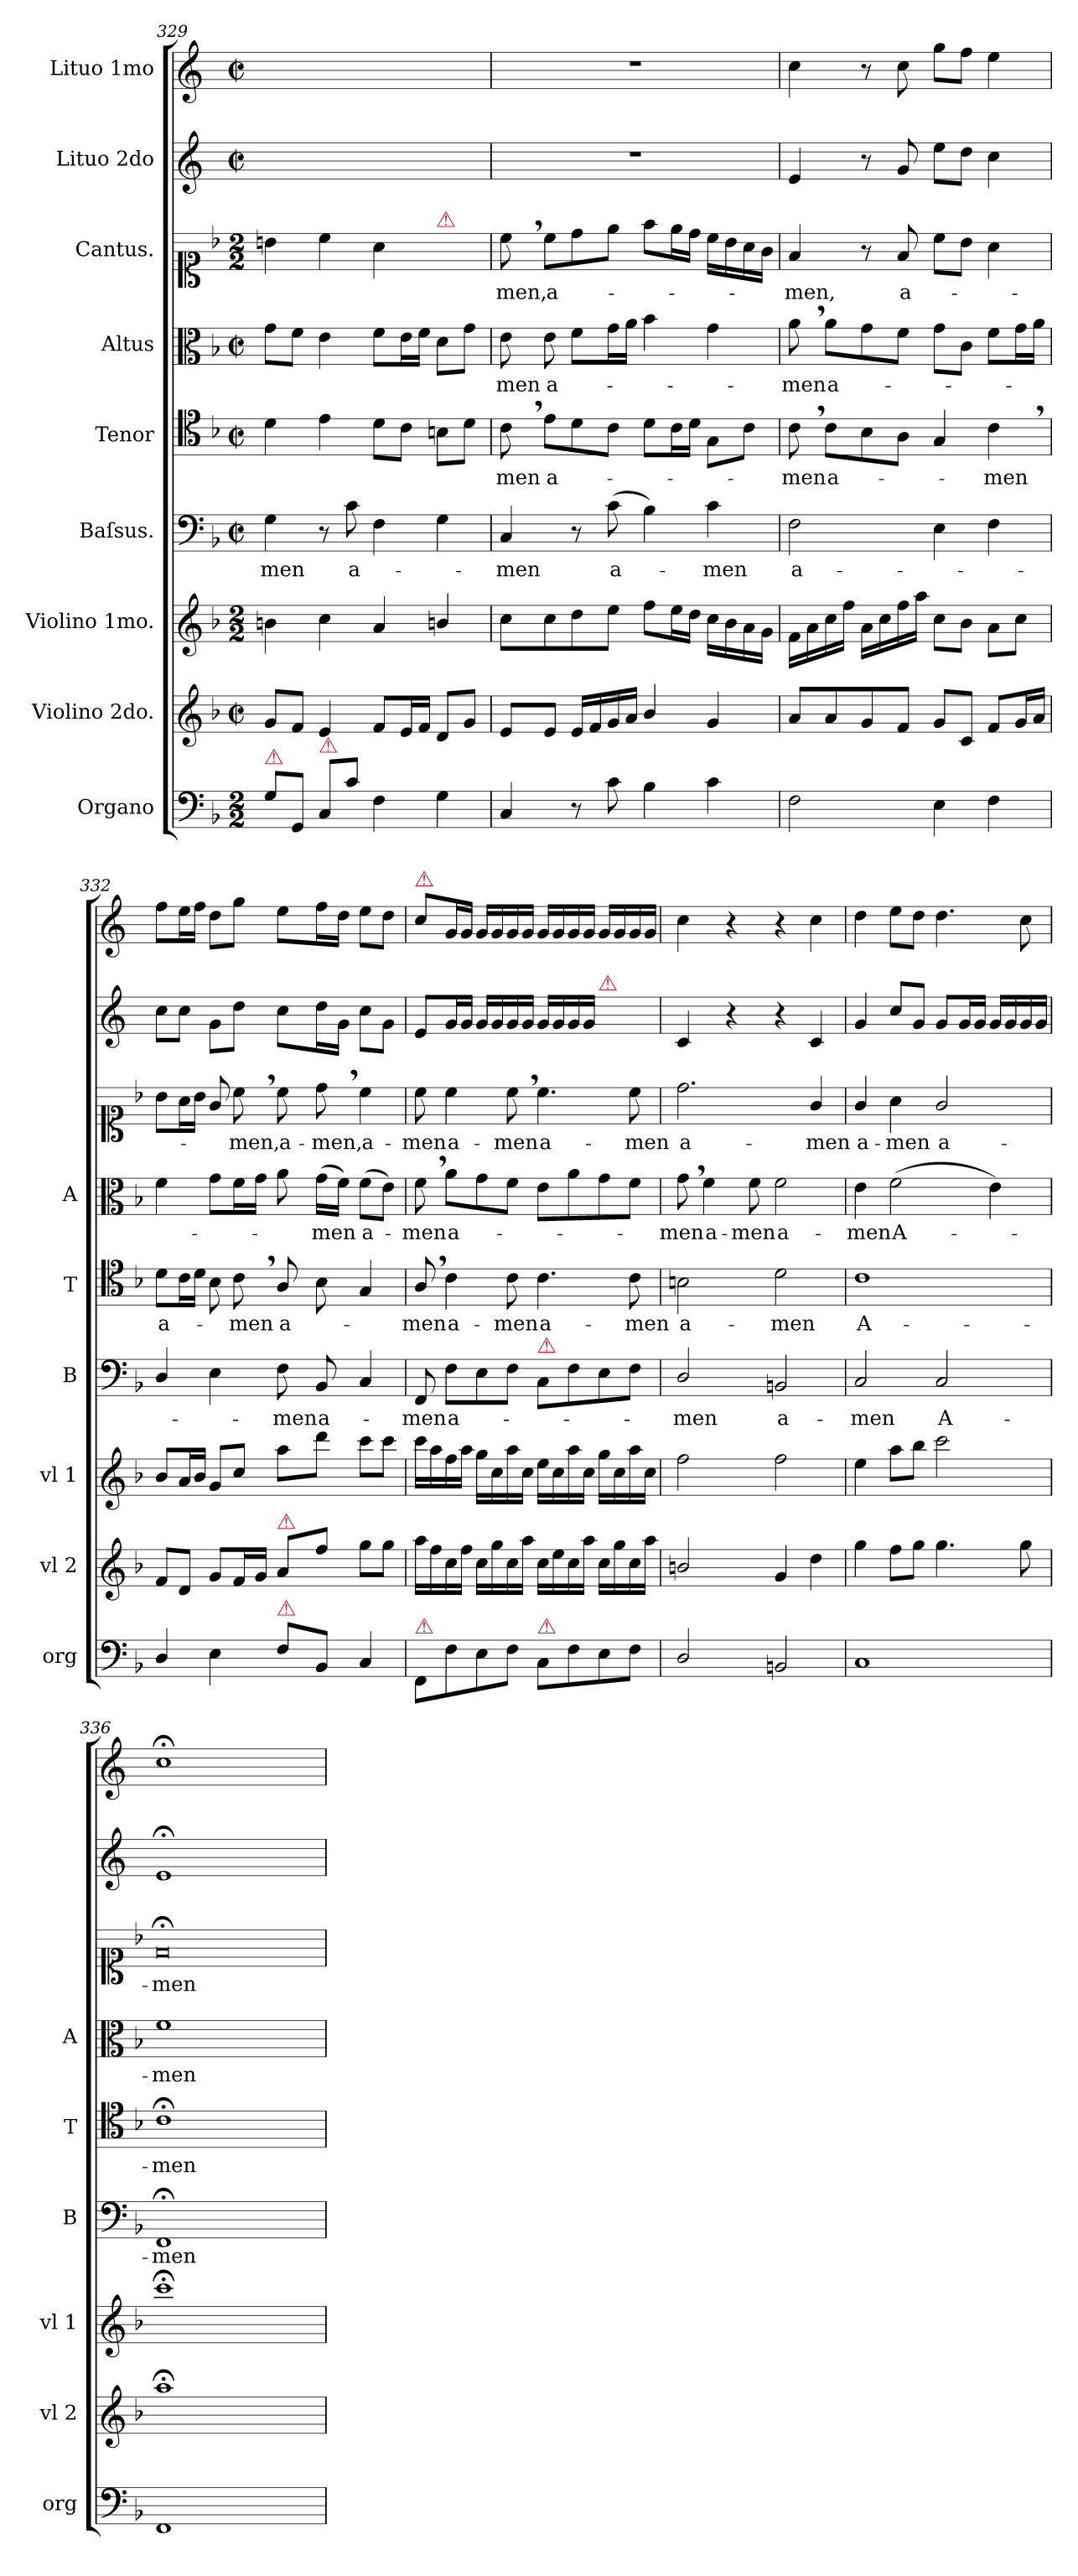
**kern	**kern	**kern	**kern	**text	**kern	**text	**kern	**text	**kern	**text	**kern	**kern
*part9	*part8	*part7	*part6	*part6	*part5	*part5	*part4	*part4	*part3	*part3	*part2	*part1
*staff9	*staff8	*staff7	*staff6	*staff6	*staff5	*staff5	*staff4	*staff4	*staff3	*staff3	*staff2	*staff1
*I"Organo	*I"Violino 2do.	*I"Violino 1mo.	*I"Baſsus.	*	*I"Tenor	*	*I"Altus	*	*I"Cantus.	*	*I"Lituo 2do	*I"Lituo 1mo
*I'org	*I'vl 2	*I'vl 1	*I'B	*	*I'T	*	*I'A	*	*	*	*	*
*clefF4	*clefG2	*clefG2	*clefF4	*	*clefC4	*	*clefC3	*	*clefC1	*	*clefG2	*clefG2
*	*	*	*	*	*	*	*	*	*	*	*ITrd-3c-5	*ITrd-3c-5
*k[b-]	*k[b-]	*k[b-]	*k[b-]	*	*k[b-]	*	*k[b-]	*	*k[b-]	*	*k[b-]	*k[b-]
*M2/2	*M2/2	*M2/2	*M2/2	*	*M2/2	*	*M2/2	*	*M2/2	*	*M2/2	*M2/2
*	*met(c|)	*	*met(c|)	*	*met(c|)	*	*met(c|)	*	*	*	*met(c|)	*met(c|)
=329	=329	=329	=329	=329	=329	=329	=329	=329	=329	=329	=329	=329
!LO:TX:a:color=crimson:t=⚠	!	!	!	!	!	!	!	!	!	!	!	!
8G\L	8g/L	4bn\	4G\	-men	4d\	.	8g\L	.	4bn\	.	1ryy	1ryy
8GG/J	8f/J	.	.	.	.	.	8f\J	.	.	.	.	.
!LO:TX:a:color=crimson:t=⚠	!	!	!	!	!	!	!	!	!	!	!	!
8C/L	4e/	4cc\	8r	.	4e\	.	4e\	.	4cc\	.	.	.
8c\J	.	.	8c\	a-	.	.	.	.	.	.	.	.
4F\	8f/L	4a/	4F\	.	8d\L	.	8f\L	.	4a\	.	.	.
.	16e/L	.	.	.	8c\J	.	16e\L	.	.	.	.	.
.	16f/JJ	.	.	.	.	.	16f\JJ	.	.	.	.	.
!	!	!	!	!	!	!	!	!	!LO:TX:a:color=crimson:t=⚠	!	!	!
4G\	8d/L	4bn/	4G\	.	8Bn\L	.	8d\L	.	4ryy	.	.	.
.	8g/J	.	.	.	8d\J	.	8g\J	.	.	.	.	.
=330	=330	=330	=330	=330	=330	=330	=330	=330	=330	=330	=330	=330
4C/	8e/L	8cc\L	4C/	-men	8c,\	-men	8e\	-men	8cc,\	-men,	1r	1r
.	8e/J	8cc\	.	.	8e\L	a-	8e\	a-	8cc\L	a-	.	.
8r	16e/LL	8dd\	8r	.	8d\	.	8f\L	.	8dd\	.	.	.
.	16f/	.	.	.	.	.	.	.	.	.	.	.
8c\	16g/	8ee\J	(>8c\	a-	8c\J	.	16g\L	.	8ee\J	.	.	.
.	16a/JJ	.	.	.	.	.	16a\JJ	.	.	.	.	.
4B-\	4b-/	8ff\L	4B-\)	.	8d\L	.	4b-\	.	8ff\L	.	.	.
.	.	16ee\L	.	.	16c\L	.	.	.	16ee\L	.	.	.
.	.	16dd\JJ	.	.	16d\JJ	.	.	.	16dd\JJ	.	.	.
4c\	4g/	16cc\LL	4c\	-men	8G\L	.	4g\	.	16cc\LL	.	.	.
.	.	16b-\	.	.	.	.	.	.	16b-\	.	.	.
.	.	16a\	.	.	8c\J	.	.	.	16a\	.	.	.
.	.	16g\JJ	.	.	.	.	.	.	16g\JJ	.	.	.
=331	=331	=331	=331	=331	=331	=331	=331	=331	=331	=331	=331	=331
2F\	8a/L	16f\LL	2F\	a-	8c,\	-men	8a,\	-men	4f/	-men,	4a/	4ff\
.	.	16a\	.	.	.	.	.	.	.	.	.	.
.	8a/	16cc\	.	.	8c\L	a-	8a\L	a-	.	.	.	.
.	.	16ff\JJ	.	.	.	.	.	.	.	.	.	.
.	8g/	16a\LL	.	.	8B-\	.	8g\	.	8r	.	8r	8r
.	.	16cc\	.	.	.	.	.	.	.	.	.	.
.	8f/J	16ff\	.	.	8A\J	.	8f\J	.	8f/	a-	8cc/	8ff\
.	.	16aa\JJ	.	.	.	.	.	.	.	.	.	.
4E\	8g/L	8cc\L	4E\	.	4G/	.	8g\L	.	8cc\L	.	8aa\L	8ccc\L
.	8c/J	8b-\J	.	.	.	.	8c\J	.	8b-\J	.	8gg\J	8bb-\J
4F\	8f/L	8a\L	4F\	.	4c,\	-men	8f\L	.	4a\	.	4ff\	4aa\
.	16g/L	8cc\J	.	.	.	.	16g\L	.	.	.	.	.
.	16a/JJ	.	.	.	.	.	16a\JJ	.	.	.	.	.
=332	=332	=332	=332	=332	=332	=332	=332	=332	=332	=332	=332	=332
4D/	8f/L	8b-/L	4D/	.	8d\L	a-	4f\	.	8b-\L	.	8ff\L	8bb-\L
.	8d/J	16a/L	.	.	16c\L	.	.	.	16a\L	.	8ff\J	16aa\L
.	.	16b-/JJ	.	.	16d\JJ	.	.	.	16b-\JJ	.	.	16bb-\JJ
4E\	8g/L	8g/L	4E\	.	8B-\	.	8g\L	.	8g/	.	8cc\L	8gg\L
.	16f/L	8cc/J	.	.	8c,\	-men	16f\L	.	8cc,\	-men,	8gg\J	8ccc\J
.	16g/JJ	.	.	.	.	.	16g\JJ	.	.	.	.	.
!	!LO:TX:a:color=crimson:t=⚠	!	!	!	!	!	!	!	!	!	!	!
!LO:TX:a:color=crimson:t=⚠	!	!	!	!	!	!	!	!	!	!	!	!
!	!	!	!	!	!	!LO:LY:i	!	!	!	!	!	!
8F\L	8a/L	8aa\L	8F\	-men	8A/	a-	8a\	.	8cc\	a-	8ff\L	8aa\L
8BB-/J	8ff\J	8ddd\J	8BB-/	a-	8B-\	.	(>16g\LL	-men	8dd,\	-men,	16gg\L	16bb-\L
.	.	.	.	.	.	.	16f\JJ)	.	.	.	16cc\JJ	16gg\JJ
4C/	8gg\L	8ccc\L	4C/	.	4G/	.	(>8f\L	a-	4cc\	a-	8ff\L	8aa\L
.	8gg\J	8ccc\J	.	.	.	.	8e\J)	.	.	.	8cc\J	8gg\J
=333	=333	=333	=333	=333	=333	=333	=333	=333	=333	=333	=333	=333
!	!	!	!	!	!	!	!	!	!	!	!	!LO:TX:a:color=crimson:t=⚠
!LO:TX:a:color=crimson:t=⚠	!	!	!	!	!	!	!	!	!	!	!	!
!	!	!	!	!	!	!LO:LY:i	!	!	!	!	!	!
8FF/L	16aa\LL	16ccc\LL	8FF/	-men	8A,/	-men	8f,\	-men	8cc\	-men	8a/L	8ff\L
.	16ff\	16aa\	.	.	.	.	.	.	.	.	.	.
!	!	!	!	!	!	!LO:LY:i	!	!	!	!	!	!
8F\	16cc\	16ff\	8F\L	a-	4c\	a-	8a\L	a-	4cc\	a-	16cc/L	16cc/L
.	16ff\JJ	16aa\JJ	.	.	.	.	.	.	.	.	16cc/JJ	16cc/JJ
8E\	16cc\LL	16gg\LL	8E\	.	.	.	8g\	.	.	.	16cc/LL	16cc/LL
.	16gg\	16cc\	.	.	.	.	.	.	.	.	16cc/	16cc/
!	!	!	!	!	!	!LO:LY:i	!	!	!	!	!	!
8F\J	16cc\	16aa\	8F\J	.	8c\	-men	8f\J	.	8cc,\	-men	16cc/	16cc/
.	16aa\JJ	16cc\JJ	.	.	.	.	.	.	.	.	16cc/JJ	16cc/JJ
!	!	!	!LO:TX:a:color=crimson:t=⚠	!	!	!	!	!	!	!	!	!
!LO:TX:a:color=crimson:t=⚠	!	!	!	!	!	!	!	!	!	!	!	!
!	!	!	!	!	!	!	!	!	!	!LO:LY:i	!	!
8C/L	16cc\LL	16ee\LL	8C/L	.	4.c\	a-	8e\L	.	4.cc\	a-	16cc/LL	16cc/LL
.	16ee\	16cc\	.	.	.	.	.	.	.	.	16cc/	16cc/
8F\	16cc\	16aa\	8F\	.	.	.	8a\	.	.	.	16cc/	16cc/
.	16aa\JJ	16cc\JJ	.	.	.	.	.	.	.	.	16cc/JJ	16cc/JJ
!	!	!	!	!	!	!	!	!	!	!	!LO:TX:a:color=crimson:t=⚠	!
8E\	16cc\LL	16gg\LL	8E\	.	.	.	8g\	.	.	.	4ryy	16cc/LL
.	16gg\	16cc\	.	.	.	.	.	.	.	.	.	16cc/
!	!	!	!	!	!	!	!	!	!	!LO:LY:i	!	!
8F\J	16cc\	16aa\	8F\J	.	8c\	-men	8f\J	.	8cc\	-men	.	16cc/
.	16aa\JJ	16cc\JJ	.	.	.	.	.	.	.	.	.	16cc/JJ
=334	=334	=334	=334	=334	=334	=334	=334	=334	=334	=334	=334	=334
!	!	!	!	!	!	!LO:LY:i	!	!	!	!LO:LY:i	!	!
2D/	2bn/	2ff\	2D/	-men	2Bn\	a-	8g,\	-men	2.dd\	a-	4f/	4ff\
.	.	.	.	.	.	.	4f\	a-	.	.	.	.
.	.	.	.	.	.	.	.	.	.	.	4r	4r
.	.	.	.	.	.	.	8f\	-men	.	.	.	.
!	!	!	!	!	!	!LO:LY:i	!	!LO:LY:i	!	!	!	!
2BBn/	4g/	2ff\	2BBn/	a-	2d\	-men	2f\	a-	.	.	4r	4r
!	!	!	!	!	!	!	!	!	!	!LO:LY:i	!	!
.	4dd\	.	.	.	.	.	.	.	4g/	-men	4f/	4ff\
=335	=335	=335	=335	=335	=335	=335	=335	=335	=335	=335	=335	=335
!	!	!	!	!	!	!	!	!LO:LY:i	!	!LO:LY:i	!	!
1C	4gg\	4ee\	2C/	-men	1c	A-	4e\	-men	4g/	a-	4cc/	4gg\
!	!	!	!	!	!	!	!	!	!	!LO:LY:i	!	!
.	8ff\L	8aa\L	.	.	.	.	(>2f\	A-	4a\	-men	8ff/L	8aa\L
.	8gg\J	8bb-\J	.	.	.	.	.	.	.	.	8cc/J	8gg\J
.	4.gg\	2ccc\	2C/	A-	.	.	.	.	2g/	a-	8cc/L	4.gg\
.	.	.	.	.	.	.	.	.	.	.	16cc/L	.
.	.	.	.	.	.	.	.	.	.	.	16cc/JJ	.
.	.	.	.	.	.	.	4e\)	.	.	.	16cc/LL	.
.	.	.	.	.	.	.	.	.	.	.	16cc/	.
.	8gg\	.	.	.	.	.	.	.	.	.	16cc/	8ff\
.	.	.	.	.	.	.	.	.	.	.	16cc/JJ	.
=336	=336	=336	=336	=336	=336	=336	=336	=336	=336	=336	=336	=336
1FF	1aa;<	1ccc;<	1FF;<	-men	1c;<	-men	1f	-men	0f;<	-men	1a;<	1ff;<
1ryy	1ryy	1ryy	1ryy	.	1ryy	.	1ryy	.	.	.	1ryy	1ryy
=	=	=	=	=	=	=	=	=	=	=	=	=
*-	*-	*-	*-	*-	*-	*-	*-	*-	*-	*-	*-	*-
